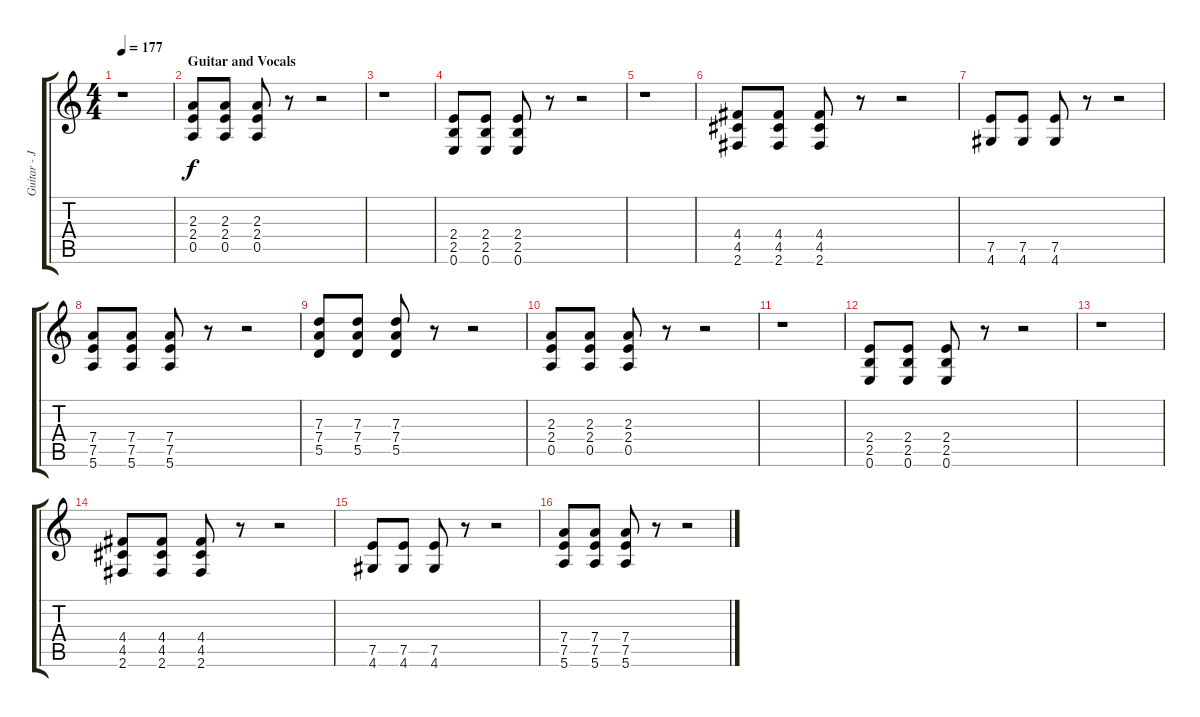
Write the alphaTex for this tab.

\track ("Guitar - Justyn Pilbrow" "Guitar - J") {instrument distortionguitar}
\staff {score tabs}
\tuning (E4 B3 G3 D3 A2 E2) {hide}
\ts (4 4)
\tempo 177
\clef g2
\ks c
r.1{dy f instrument distortionguitar} |
\section ("" "Guitar and Vocals")
(2.3 2.4 0.5).8 (2.3 2.4 0.5).8 (2.3 2.4 0.5).8 r.8 r.2 |
r.1 |
(2.4 2.5 0.6).8 (2.4 2.5 0.6).8 (2.4 2.5 0.6).8 r.8 r.2 |
r.1 |
(4.4 4.5 2.6).8 (4.4 4.5 2.6).8 (4.4 4.5 2.6).8 r.8 r.2 |
(7.5 4.6).8 (7.5 4.6).8 (7.5 4.6).8 r.8 r.2 |
(7.4 7.5 5.6).8 (7.4 7.5 5.6).8 (7.4 7.5 5.6).8 r.8 r.2 |
(7.3 7.4 5.5).8 (7.3 7.4 5.5).8 (7.3 7.4 5.5).8 r.8 r.2 |
(2.3 2.4 0.5).8 (2.3 2.4 0.5).8 (2.3 2.4 0.5).8 r.8 r.2 |
r.1 |
(2.4 2.5 0.6).8 (2.4 2.5 0.6).8 (2.4 2.5 0.6).8 r.8 r.2 |
r.1 |
(4.4 4.5 2.6).8 (4.4 4.5 2.6).8 (4.4 4.5 2.6).8 r.8 r.2 |
(7.5 4.6).8 (7.5 4.6).8 (7.5 4.6).8 r.8 r.2 |
(7.4 7.5 5.6).8 (7.4 7.5 5.6).8 (7.4 7.5 5.6).8 r.8 r.2
